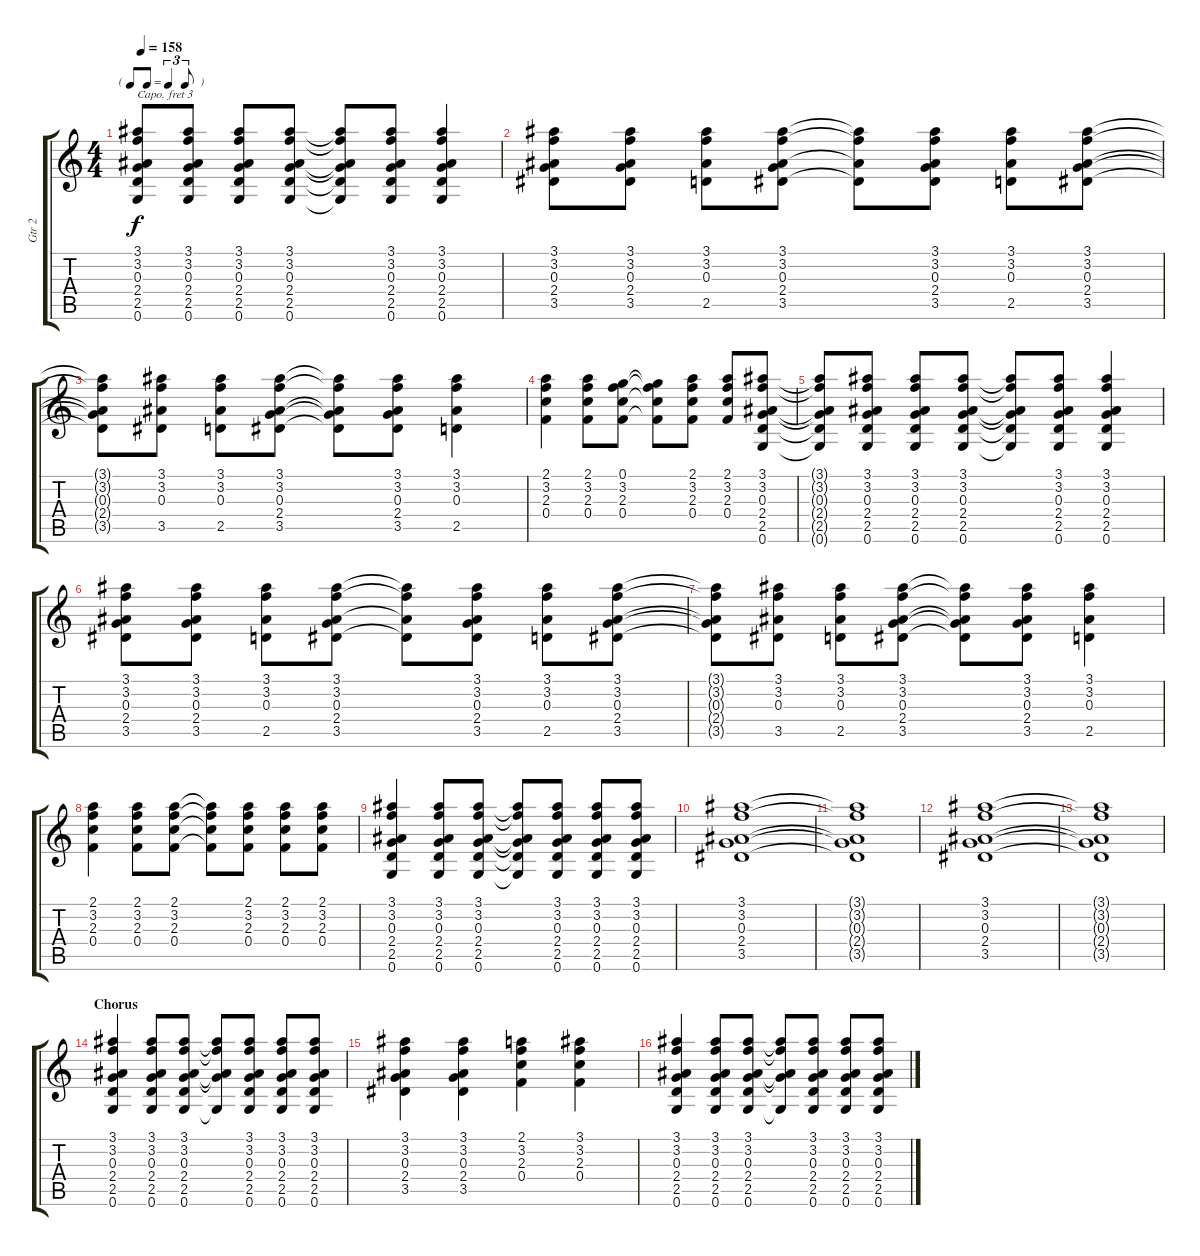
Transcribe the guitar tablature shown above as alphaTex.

\track ("Gtr 2" "Gtr 2") {instrument overdrivenguitar}
\staff {score tabs}
\capo 3
\tuning (E4 B3 G3 D3 A2 E2) {hide}
\ts (4 4)
\tf triplet8th
\tempo 158
\clef g2
\ks c
(3.1{t} 3.2{t} 0.3{t} 2.4{t} 2.5{t} 0.6{t}).8{dy f} (3.1 3.2 0.3 2.4 2.5 0.6).8 (3.1 3.2 0.3 2.4 2.5 0.6).8 (3.1 3.2 0.3 2.4 2.5 0.6).8 (3.1{t} 3.2{t} 0.3{t} 2.4{t} 2.5{t} 0.6{t}).8 (3.1 3.2 0.3 2.4 2.5 0.6).8 (3.1 3.2 0.3 2.4 2.5 0.6).4 |
(3.1 3.2 0.3 2.4 3.5).8 (3.1 3.2 0.3 2.4 3.5).8 (3.1 3.2 0.3 2.5).8 (3.1 3.2 0.3 2.4 3.5).8 (3.1{t} 3.2{t} 0.3{t} 3.5{t}).8 (3.1 3.2 0.3 2.4 3.5).8 (3.1 3.2 0.3 2.5).8 (3.1 3.2 0.3 2.4 3.5).8 |
(3.1{t} 3.2{t} 0.3{t} 2.4{t} 3.5{t}).8 (3.1 3.2 0.3 3.5).8 (3.1 3.2 0.3 2.5).8 (3.1 3.2 0.3 2.4 3.5).8 (3.1{t} 3.2{t} 0.3{t} 2.4{t} 3.5{t}).8 (3.1 3.2 0.3 2.4 3.5).8 (3.1 3.2 0.3 2.5).4 |
(2.1 3.2 2.3 0.4).4 (2.1 3.2 2.3 0.4).8 (0.1 3.2 2.3 0.4).8 (0.1{t} 3.2{t} 2.3{t} 0.4{t}).8 (2.1 3.2 2.3 0.4).8 (2.1 3.2 2.3 0.4).8 (3.1 3.2 0.3 2.4 2.5 0.6).8 |
(3.1{t} 3.2{t} 0.3{t} 2.4{t} 2.5{t} 0.6{t}).8 (3.1 3.2 0.3 2.4 2.5 0.6).8 (3.1 3.2 0.3 2.4 2.5 0.6).8 (3.1 3.2 0.3 2.4 2.5 0.6).8 (3.1{t} 3.2{t} 0.3{t} 2.4{t} 2.5{t} 0.6{t}).8 (3.1 3.2 0.3 2.4 2.5 0.6).8 (3.1 3.2 0.3 2.4 2.5 0.6).4 |
(3.1 3.2 0.3 2.4 3.5).8 (3.1 3.2 0.3 2.4 3.5).8 (3.1 3.2 0.3 2.5).8 (3.1 3.2 0.3 2.4 3.5).8 (3.1{t} 3.2{t} 0.3{t} 3.5{t}).8 (3.1 3.2 0.3 2.4 3.5).8 (3.1 3.2 0.3 2.5).8 (3.1 3.2 0.3 2.4 3.5).8 |
(3.1{t} 3.2{t} 0.3{t} 2.4{t} 3.5{t}).8 (3.1 3.2 0.3 3.5).8 (3.1 3.2 0.3 2.5).8 (3.1 3.2 0.3 2.4 3.5).8 (3.1{t} 3.2{t} 0.3{t} 2.4{t} 3.5{t}).8 (3.1 3.2 0.3 2.4 3.5).8 (3.1 3.2 0.3 2.5).4 |
(2.1 3.2 2.3 0.4).4 (2.1 3.2 2.3 0.4).8 (2.1 3.2 2.3 0.4).8 (2.1{t} 3.2{t} 2.3{t} 0.4{t}).8 (2.1 3.2 2.3 0.4).8 (2.1 3.2 2.3 0.4).8 (2.1 3.2 2.3 0.4).8 |
(3.1 3.2 0.3 2.4 2.5 0.6).4 (3.1 3.2 0.3 2.4 2.5 0.6).8 (3.1 3.2 0.3 2.4 2.5 0.6).8 (3.1{t} 3.2{t} 0.3{t} 2.4{t} 2.5{t} 0.6{t}).8 (3.1 3.2 0.3 2.4 2.5 0.6).8 (3.1 3.2 0.3 2.4 2.5 0.6).8 (3.1 3.2 0.3 2.4 2.5 0.6).8 |
(3.1 3.2 0.3 2.4 3.5).1 |
(3.1{t} 3.2{t} 0.3{t} 2.4{t} 3.5{t}).1 |
(3.1 3.2 0.3 2.4 3.5).1 |
(3.1{t} 3.2{t} 0.3{t} 2.4{t} 3.5{t}).1 |
\section ("" "Chorus")
(3.1 3.2 0.3 2.4 2.5 0.6).4 (3.1 3.2 0.3 2.4 2.5 0.6).8 (3.1 3.2 0.3 2.4 2.5 0.6).8 (3.1{t} 3.2{t} 0.3{t} 2.4{t} 0.6{t}).8 (3.1 3.2 0.3 2.4 2.5 0.6).8 (3.1 3.2 0.3 2.4 2.5 0.6).8 (3.1 3.2 0.3 2.4 2.5 0.6).8 |
(3.1 3.2 0.3 2.4 3.5).4 (3.1 3.2 0.3 2.4 3.5).4 (2.1 3.2 2.3 0.4).4 (3.1 3.2 2.3 0.4).4 |
(3.1 3.2 0.3 2.4 2.5 0.6).4 (3.1 3.2 0.3 2.4 2.5 0.6).8 (3.1 3.2 0.3 2.4 2.5 0.6).8 (3.1{t} 3.2{t} 0.3{t} 2.4{t} 0.6{t}).8 (3.1 3.2 0.3 2.4 2.5 0.6).8 (3.1 3.2 0.3 2.4 2.5 0.6).8 (3.1 3.2 0.3 2.4 2.5 0.6).8
